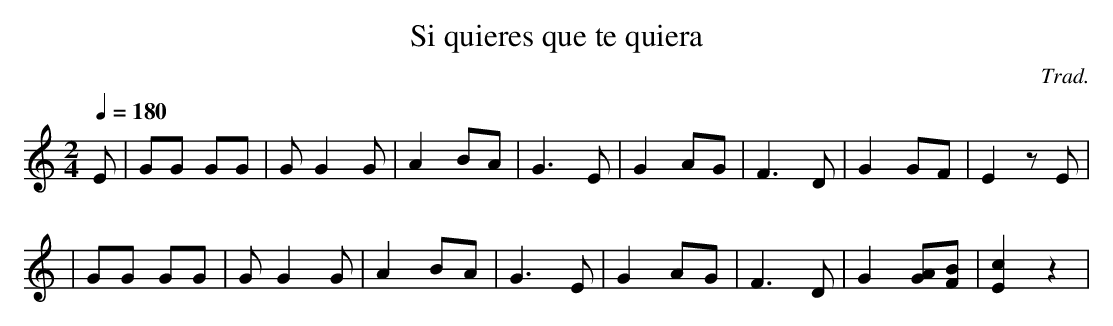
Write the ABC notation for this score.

X:1
T:Si quieres que te quiera
C:Trad.
M:2/4
L:1/8
Q:1/4=180
K:C
E|GG GG|G G2 G|A2 BA|G3 E|G2 AG|F3 D|G2 GF|E2 z E|
|GG GG|G G2 G|A2 BA|G3 E|G2 AG|F3 D|G2 [GA][BF]|[c2E2] z2|
